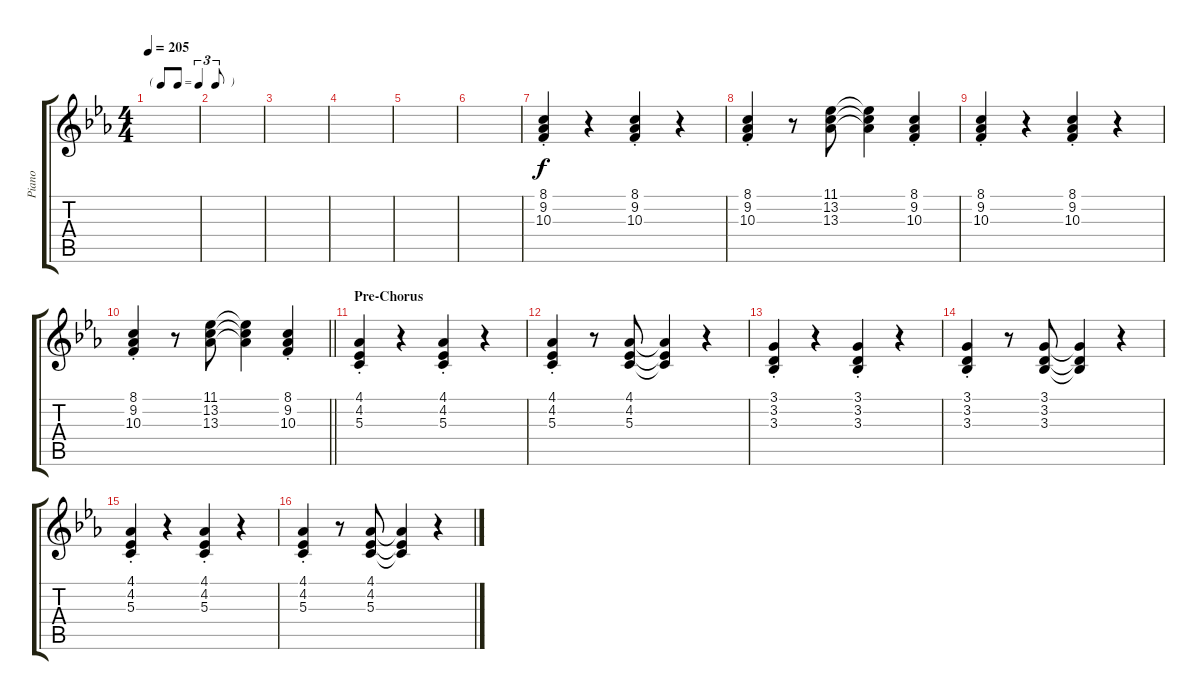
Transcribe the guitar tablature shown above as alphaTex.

\track ("Piano" "Piano") {instrument acousticgrandpiano}
\staff {score tabs}
\tuning (E4 B3 G3 D3 A2 E2) {hide}
\ts (4 4)
\tf triplet8th
\tempo 205
\clef g2
\ks eb
|
|
|
|
|
|
(8.1{st} 9.2{st} 10.3{st}).4 r.4 (8.1{st} 9.2{st} 10.3{st}).4 r.4 |
(8.1{st} 9.2{st} 10.3{st}).4 r.8 (11.1 13.2 13.3).8 (11.1{t} 13.2{t} 13.3{t}).4 (8.1{st} 9.2{st} 10.3{st}).4 |
(8.1{st} 9.2{st} 10.3{st}).4 r.4 (8.1{st} 9.2{st} 10.3{st}).4 r.4 |
\barLineRight lightlight
(8.1{st} 9.2{st} 10.3{st}).4 r.8 (11.1 13.2 13.3).8 (11.1{t} 13.2{t} 13.3{t}).4 (8.1{st} 9.2{st} 10.3{st}).4 |
\section ("" "Pre-Chorus")
(4.1{st} 4.2{st} 5.3{st}).4 r.4 (4.1{st} 4.2{st} 5.3{st}).4 r.4 |
(4.1{st} 4.2{st} 5.3{st}).4 r.8 (4.1 4.2 5.3).8 (4.1{t} 4.2{t} 5.3{t}).4 r.4 |
(3.1{st} 3.2{st} 3.3{st}).4 r.4 (3.1{st} 3.2{st} 3.3{st}).4 r.4 |
(3.1{st} 3.2{st} 3.3{st}).4 r.8 (3.1 3.2 3.3).8 (3.1{t} 3.2{t} 3.3{t}).4 r.4 |
(4.1{st} 4.2{st} 5.3{st}).4 r.4 (4.1{st} 4.2{st} 5.3{st}).4 r.4 |
(4.1{st} 4.2{st} 5.3{st}).4 r.8 (4.1 4.2 5.3).8 (4.1{t} 4.2{t} 5.3{t}).4 r.4
